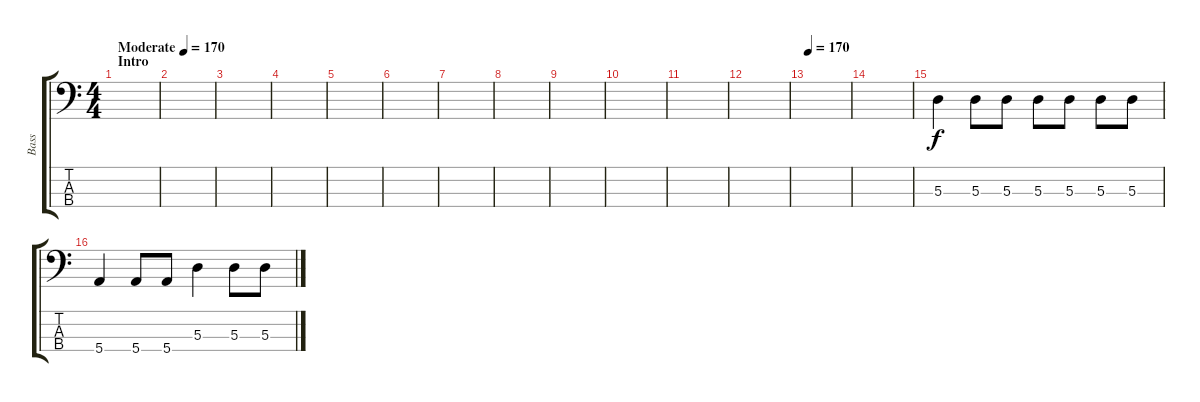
\track ("Bass" "Bass") {instrument electricbasspick}
\staff {score tabs}
\tuning (G2 D2 A1 E1) {hide}
\ts (4 4)
\section ("" "Intro")
\tempo (170 "Moderate")
\tempo 138
\tempo (170 "Moderate")
\clef f4
\ks c
|
|
|
|
|
|
|
|
|
|
|
|
\tempo 170
|
|
5.3.4 5.3.8 5.3.8 5.3.8 5.3.8 5.3.8 5.3.8 |
5.4.4 5.4.8 5.4.8 5.3.4 5.3.8 5.3.8
